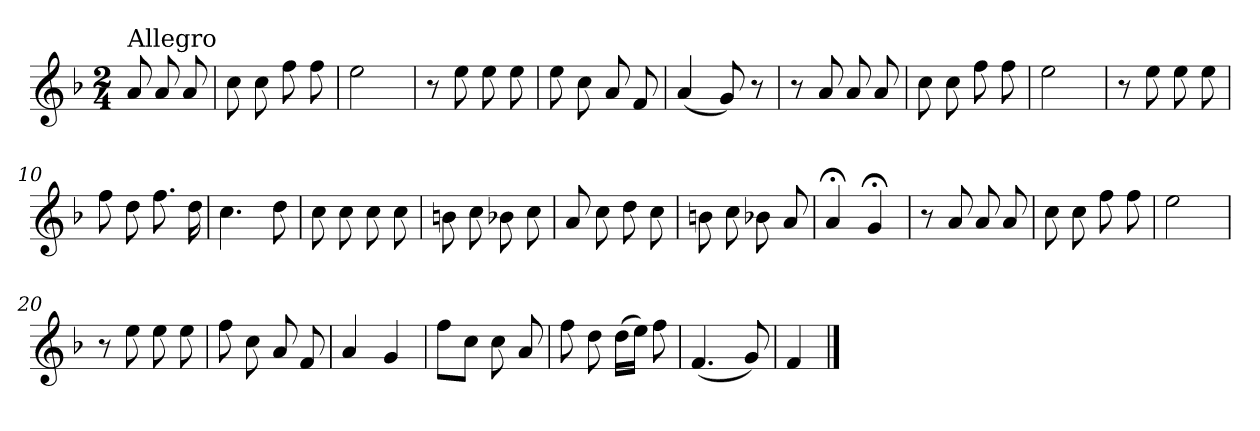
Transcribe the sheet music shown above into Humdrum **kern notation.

**kern
*part1
*staff1
*clefG2
*k[b-]
*F:
*M2/4
=
!LO:TX:a:t=Allegro
8a/
8a/
8a/
=1
8cc\
8cc\
8ff\
8ff\
=2
2ee\
=3
8r
8ee\
8ee\
8ee\
=4
8ee\
8cc\
8a/
8f/
=5
(<4a/
8g/)
8r
=6
8r
8a/
8a/
8a/
=7
8cc\
8cc\
8ff\
8ff\
=8
2ee\
!!LO:LB:g=z
=9
8r
8ee\
8ee\
8ee\
=10
8ff\
8dd\
8.ff\
16dd\
=11
4.cc\
8dd\
=12
8cc\
8cc\
8cc\
8cc\
=13
8bn\
8cc\
8b-X\
8cc\
=14
8a/
8cc\
8dd\
8cc\
=15
8bn\
8cc\
8b-X\
8a/
=16
4a;</
4g;</
=17
8r
8a/
8a/
8a/
!!LO:LB:g=z
=18
8cc\
8cc\
8ff\
8ff\
=19
2ee\
=20
8r
8ee\
8ee\
8ee\
=21
8ff\
8cc\
8a/
8f/
=22
4a/
4g/
=23
8ff\L
8cc\J
8cc\
8a/
=24
8ff\
8dd\
(>16dd\LL
16ee\JJ)
8ff\
=25
(<4.f/
8g/)
=26
4f/
==
*-
